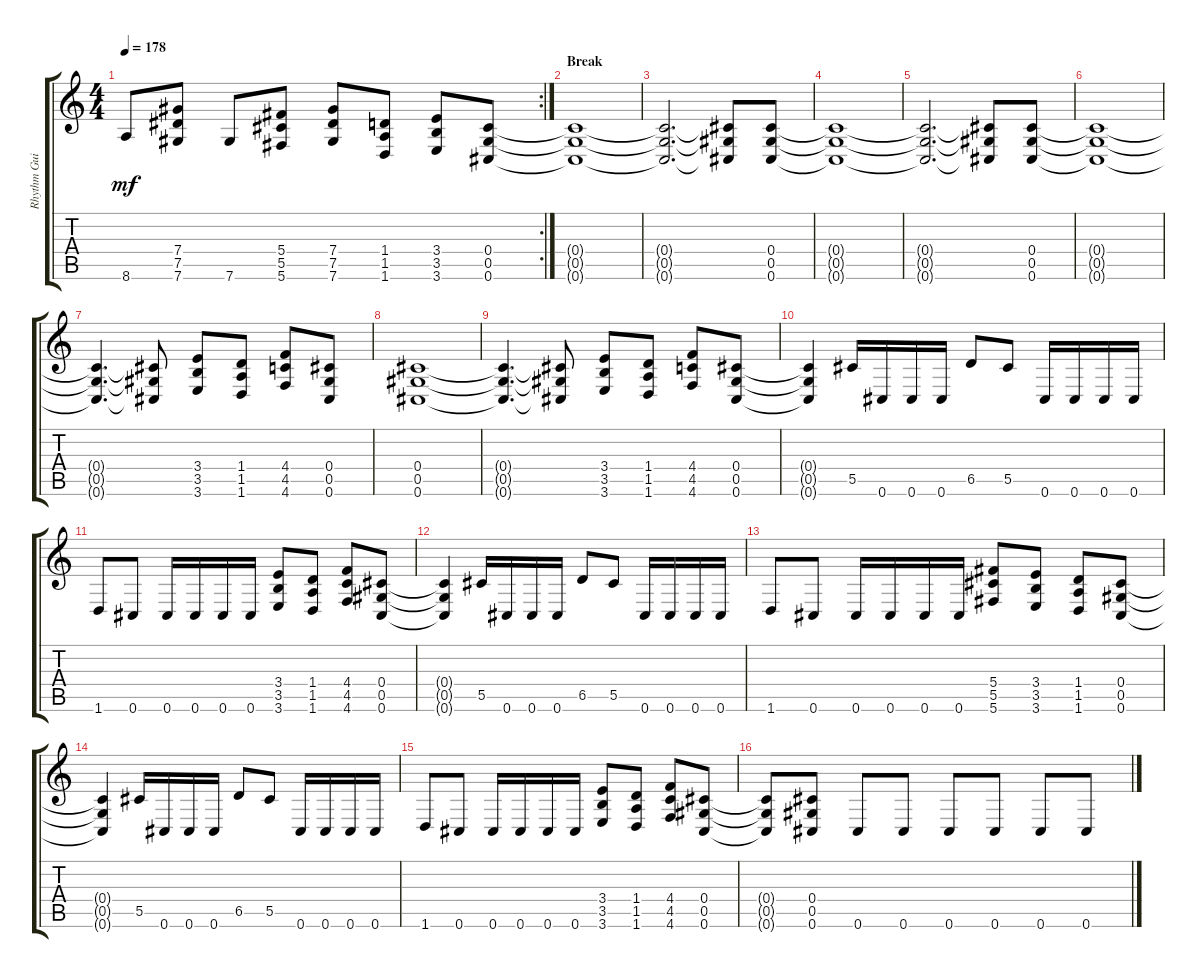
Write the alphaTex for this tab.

\track ("Rhythm Guitar" "Rhythm Gui") {instrument distortionguitar}
\staff {score tabs}
\tuning (Eb4 Bb3 Gb3 Db3 Ab2 Db2) {hide}
\rc 2
\ts (4 4)
\tempo 178
\clef g2
\ks c
8.6.8{dy mf} (7.4 7.5 7.6).8 7.6.8 (5.4 5.5 5.6).8 (7.4 7.5 7.6).8 (1.4 1.5 1.6).8 (3.4 3.5 3.6).8 (0.4 0.5 0.6).8 |
\section ("" "Break")
(0.4{t} 0.5{t} 0.6{t}).1 |
(0.4{t} 0.5{t} 0.6{t}).2{d} (0.4{t} 0.5{t} 0.6{t}).8 (0.4 0.5 0.6).8 |
(0.4{t} 0.5{t} 0.6{t}).1 |
(0.4{t} 0.5{t} 0.6{t}).2{d} (0.4{t} 0.5{t} 0.6{t}).8 (0.4 0.5 0.6).8 |
(0.4{t} 0.5{t} 0.6{t}).1 |
(0.4{t} 0.5{t} 0.6{t}).4{d} (0.4{t} 0.5{t} 0.6{t}).8 (3.4 3.5 3.6).8 (1.4 1.5 1.6).8 (4.4 4.5 4.6).8 (0.4 0.5 0.6).8 |
(0.4 0.5 0.6).1 |
(0.4{t} 0.5{t} 0.6{t}).4{d} (0.4{t} 0.5{t} 0.6{t}).8 (3.4 3.5 3.6).8 (1.4 1.5 1.6).8 (4.4 4.5 4.6).8 (0.4 0.5 0.6).8 |
(0.4{t} 0.5{t} 0.6{t}).4 5.5.16 0.6.16 0.6.16 0.6.16 6.5.8 5.5.8 0.6.16 0.6.16 0.6.16 0.6.16 |
1.6.8 0.6.8 0.6.16 0.6.16 0.6.16 0.6.16 (3.4 3.5 3.6).8 (1.4 1.5 1.6).8 (4.4 4.5 4.6).8 (0.4 0.5 0.6).8 |
(0.4{t} 0.5{t} 0.6{t}).4 5.5.16 0.6.16 0.6.16 0.6.16 6.5.8 5.5.8 0.6.16 0.6.16 0.6.16 0.6.16 |
1.6.8 0.6.8 0.6.16 0.6.16 0.6.16 0.6.16 (5.4 5.5 5.6).8 (3.4 3.5 3.6).8 (1.4 1.5 1.6).8 (0.4 0.5 0.6).8 |
(0.4{t} 0.5{t} 0.6{t}).4 5.5.16 0.6.16 0.6.16 0.6.16 6.5.8 5.5.8 0.6.16 0.6.16 0.6.16 0.6.16 |
1.6.8 0.6.8 0.6.16 0.6.16 0.6.16 0.6.16 (3.4 3.5 3.6).8 (1.4 1.5 1.6).8 (4.4 4.5 4.6).8 (0.4 0.5 0.6).8 |
(0.4{t} 0.5{t} 0.6{t}).8 (0.4 0.5 0.6).8 0.6.8 0.6.8 0.6.8 0.6.8 0.6.8 0.6.8
